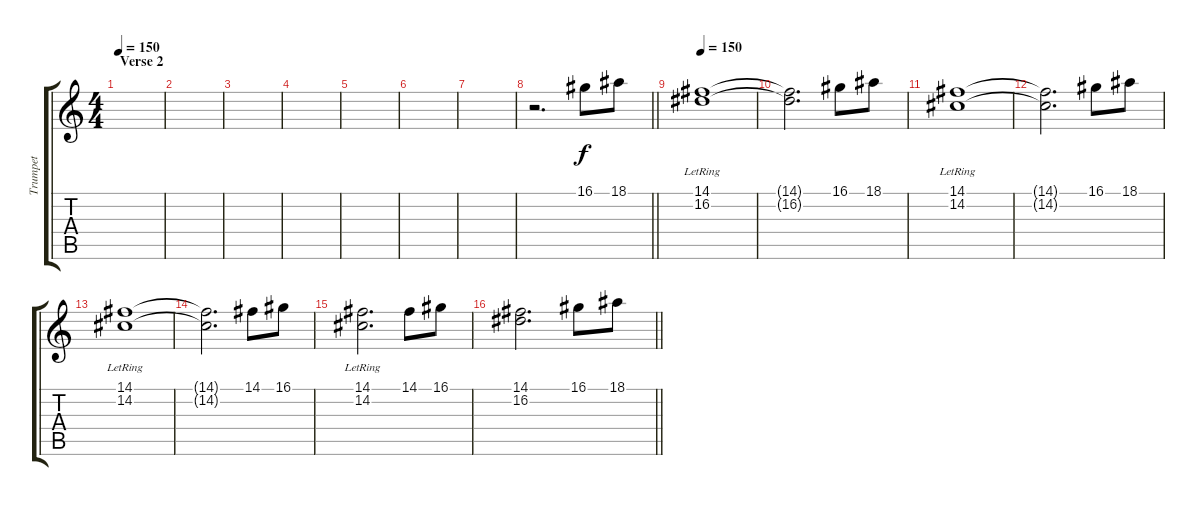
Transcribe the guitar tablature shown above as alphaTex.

\track ("Trumpet" "Trumpet") {instrument trumpet}
\staff {score tabs}
\tuning (E4 B3 G3 D3 A2 E2) {hide}
\ts (4 4)
\section ("" "Verse 2")
\tempo 150
\clef g2
\ks c
|
|
|
|
|
|
|
\barLineRight lightlight
r.2{d} 16.1.8{volume 13} 18.1.8 |
\tempo 150
(14.1{lr} 16.2{lr}).1 |
(14.1{t} 16.2{t}).2{d} 16.1.8 18.1.8 |
(14.1{lr} 14.2{lr}).1 |
(14.1{t} 14.2{t}).2{d} 16.1.8 18.1.8 |
(14.1{lr} 14.2{lr}).1 |
(14.1{t} 14.2{t}).2{d} 14.1.8 16.1.8 |
(14.1{lr} 14.2{lr}).2{d} 14.1.8 16.1.8 |
\barLineRight lightlight
(14.1 16.2).2{d} 16.1.8 18.1.8
